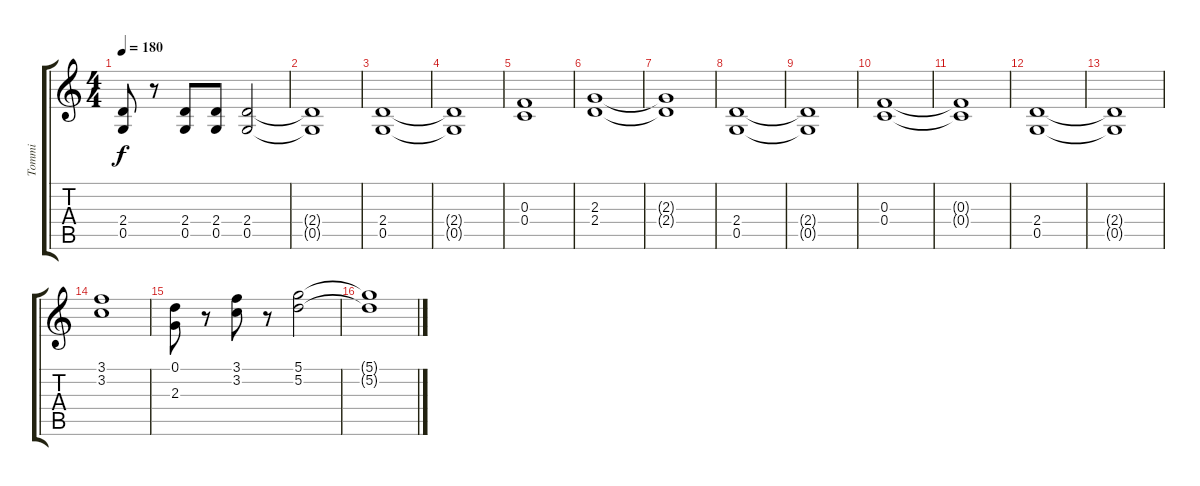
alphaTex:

\track ("Tommi" "Tommi") {instrument distortionguitar}
\staff {score tabs}
\tuning (D4 A3 F3 C3 G2 D2) {hide}
\ts (4 4)
\tempo 180
\clef g2
\ks c
(2.4 0.5).8{dy f} r.8 (2.4 0.5).8 (2.4 0.5).8 (2.4 0.5).2 |
(2.4{t} 0.5{t}).1 |
(2.4 0.5).1 |
(2.4{t} 0.5{t}).1 |
(0.3 0.4).1 |
(2.3 2.4).1 |
(2.3{t} 2.4{t}).1 |
(2.4 0.5).1 |
(2.4{t} 0.5{t}).1 |
(0.3 0.4).1 |
(0.3{t} 0.4{t}).1 |
(2.4 0.5).1 |
(2.4{t} 0.5{t}).1 |
(3.1 3.2).1 |
(0.1 2.3).8 r.8 (3.1 3.2).8 r.8 (5.1 5.2).2 |
(5.1{t} 5.2{t}).1
